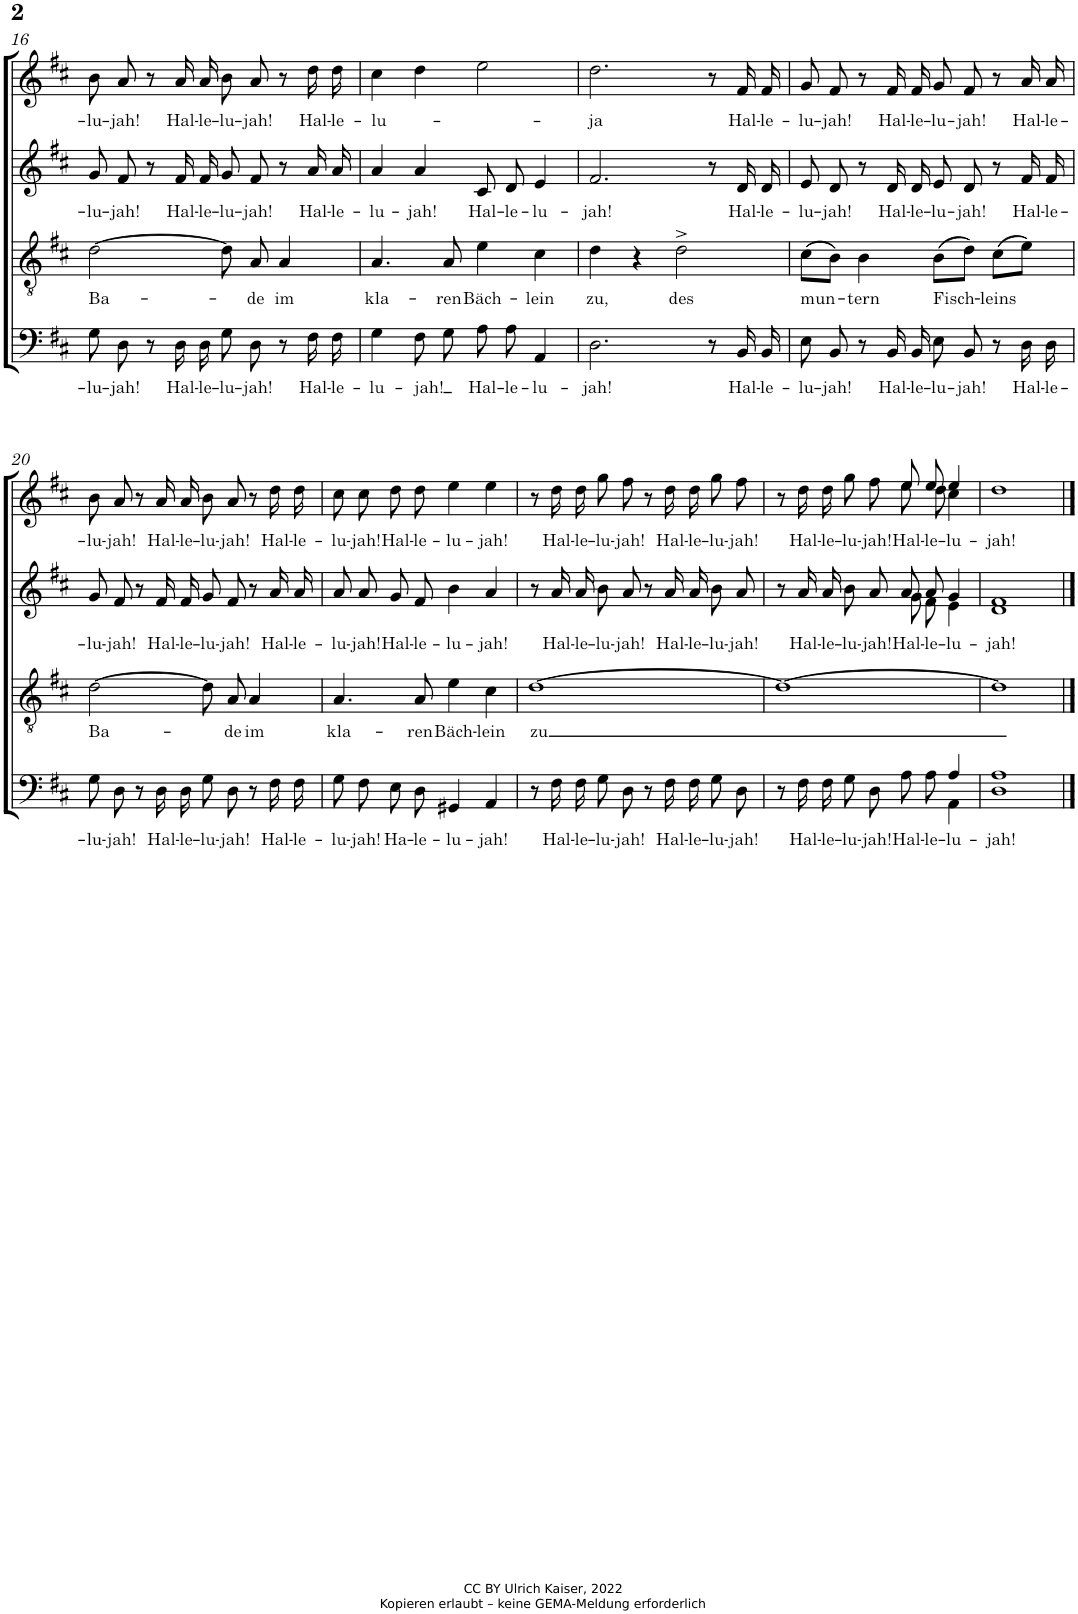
**kern	**text	**kern	**text	**kern	**text	**kern	**text
*part4	*part4	*part3	*part3	*part2	*part2	*part1	*part1
*staff4	*staff4	*staff3	*staff3	*staff2	*staff2	*staff1	*staff1
*I"B.	*	*I"T.	*	*I"A.	*	*I"S.	*
!!LO:PB:g=z
*clefF4	*	*clefGv2	*	*clefG2	*	*clefG2	*
*k[f#c#]	*	*k[f#c#]	*	*k[f#c#]	*	*k[f#c#]	*
*M4/4	*	*M4/4	*	*M4/4	*	*M4/4	*
*met(c)	*	*met(c)	*	*met(c)	*	*met(c)	*
=16	=16	=16	=16	=16	=16	=16	=16
!	!LO:LY:b	!	!LO:LY:b	!	!LO:LY:b	!	!LO:LY:b
8G\L	-lu-	[2d\	Ba-	8g/L	-lu-	8b/L	-lu-
!	!LO:LY:b	!	!	!	!LO:LY:b	!	!LO:LY:b
8D\J	-jah!	.	.	8f#/J	-jah!	8a/J	-jah!
8r	.	.	.	8r	.	8r	.
!	!LO:LY:b	!	!	!	!LO:LY:b	!	!LO:LY:b
16D\LL	Hal-	.	.	16f#/LL	Hal-	16a/LL	Hal-
!	!LO:LY:b	!	!	!	!LO:LY:b	!	!LO:LY:b
16D\JJ	-le-	.	.	16f#/JJ	-le-	16a/JJ	-le-
!	!LO:LY:b	!	!	!	!LO:LY:b	!	!LO:LY:b
8G\L	-lu-	8d\]	.	8g/L	-lu-	8b/L	-lu-
!	!LO:LY:b	!	!LO:LY:b	!	!LO:LY:b	!	!LO:LY:b
8D\J	-jah!	8A/	-de	8f#/J	-jah!	8a/J	-jah!
!	!	!	!LO:LY:b	!	!	!	!
8r	.	4A/	im	8r	.	8r	.
!	!LO:LY:b	!	!	!	!LO:LY:b	!	!LO:LY:b
16F#\LL	Hal-	.	.	16a/LL	Hal-	16dd\LL	Hal-
!	!LO:LY:b	!	!	!	!LO:LY:b	!	!LO:LY:b
16F#\JJ	-le-	.	.	16a/JJ	-le-	16dd\JJ	-le-
=17	=17	=17	=17	=17	=17	=17	=17
!	!LO:LY:b	!	!LO:LY:b	!	!LO:LY:b	!	!LO:LY:b
4G\	-lu-	4.A/	kla-	4a/	-lu-	4cc#\	-lu-
!	!LO:LY:b	!	!	!	!LO:LY:b	!	!
8F#\L	-jah!	.	.	4a/	-jah!	4dd\	.
!	!	!	!LO:LY:b	!	!	!	!
8G\J	.	8A/	-ren	.	.	.	.
!	!LO:LY:b	!	!LO:LY:b	!	!LO:LY:b	!	!
8A\L	Hal-	4e\	Bäch-	8c#/L	Hal-	2ee\	.
!	!LO:LY:b	!	!	!	!LO:LY:b	!	!
8A\J	-le-	.	.	8d/J	-le-	.	.
!	!LO:LY:b	!	!LO:LY:b	!	!LO:LY:b	!	!
4AA/	-lu-	4c#\	-lein	4e/	-lu-	.	.
=18	=18	=18	=18	=18	=18	=18	=18
!	!LO:LY:b	!	!LO:LY:b	!	!LO:LY:b	!	!LO:LY:b
2.D\	-jah!	4d\	zu,	2.f#/	-jah!	2.dd\	-ja
.	.	4r	.	.	.	.	.
!	!	!	!LO:LY:b	!	!	!	!
.	.	2d^\	des	.	.	.	.
8r	.	.	.	8r	.	8r	.
!	!LO:LY:b	!	!	!	!LO:LY:b	!	!LO:LY:b
16BB/LL	Hal-	.	.	16d/LL	Hal-	16f#/LL	Hal-
!	!LO:LY:b	!	!	!	!LO:LY:b	!	!LO:LY:b
16BB/JJ	-le-	.	.	16d/JJ	-le-	16f#/JJ	-le-
=19	=19	=19	=19	=19	=19	=19	=19
!	!LO:LY:b	!	!LO:LY:b	!	!LO:LY:b	!	!LO:LY:b
8E/L	-lu-	(8c#\L	mun-	8e/L	-lu-	8g/L	-lu-
!	!LO:LY:b	!	!	!	!LO:LY:b	!	!LO:LY:b
8BB/J	-jah!	8B\J)	.	8d/J	-jah!	8f#/J	-jah!
!	!	!	!LO:LY:b	!	!	!	!
8r	.	4B\	-tern	8r	.	8r	.
!	!LO:LY:b	!	!	!	!LO:LY:b	!	!LO:LY:b
16BB/LL	Hal-	.	.	16d/LL	Hal-	16f#/LL	Hal-
!	!LO:LY:b	!	!	!	!LO:LY:b	!	!LO:LY:b
16BB/JJ	-le-	.	.	16d/JJ	-le-	16f#/JJ	-le-
!	!LO:LY:b	!	!LO:LY:b	!	!LO:LY:b	!	!LO:LY:b
8E/L	-lu-	(8B\L	Fisch-	8e/L	-lu-	8g/L	-lu-
!	!LO:LY:b	!	!	!	!LO:LY:b	!	!LO:LY:b
8BB/J	-jah!	8d\J)	.	8d/J	-jah!	8f#/J	-jah!
!	!	!	!LO:LY:b	!	!	!	!
8r	.	(8c#\L	-leins	8r	.	8r	.
!	!LO:LY:b	!	!	!	!LO:LY:b	!	!LO:LY:b
16D\LL	Hal-	8e\J)	.	16f#/LL	Hal-	16a/LL	Hal-
!	!LO:LY:b	!	!	!	!LO:LY:b	!	!LO:LY:b
16D\JJ	-le-	.	.	16f#/JJ	-le-	16a/JJ	-le-
!!LO:LB:g=z
=20	=20	=20	=20	=20	=20	=20	=20
!	!LO:LY:b	!	!LO:LY:b	!	!LO:LY:b	!	!LO:LY:b
8G\L	-lu-	[2d\	Ba-	8g/L	-lu-	8b/L	-lu-
!	!LO:LY:b	!	!	!	!LO:LY:b	!	!LO:LY:b
8D\J	-jah!	.	.	8f#/J	-jah!	8a/J	-jah!
8r	.	.	.	8r	.	8r	.
!	!LO:LY:b	!	!	!	!LO:LY:b	!	!LO:LY:b
16D\LL	Hal-	.	.	16f#/LL	Hal-	16a/LL	Hal-
!	!LO:LY:b	!	!	!	!LO:LY:b	!	!LO:LY:b
16D\JJ	-le-	.	.	16f#/JJ	-le-	16a/JJ	-le-
!	!LO:LY:b	!	!	!	!LO:LY:b	!	!LO:LY:b
8G\L	-lu-	8d\]	.	8g/L	-lu-	8b/L	-lu-
!	!LO:LY:b	!	!LO:LY:b	!	!LO:LY:b	!	!LO:LY:b
8D\J	-jah!	8A/	-de	8f#/J	-jah!	8a/J	-jah!
!	!	!	!LO:LY:b	!	!	!	!
8r	.	4A/	im	8r	.	8r	.
!	!LO:LY:b	!	!	!	!LO:LY:b	!	!LO:LY:b
16F#\LL	Hal-	.	.	16a/LL	Hal-	16dd\LL	Hal-
!	!LO:LY:b	!	!	!	!LO:LY:b	!	!LO:LY:b
16F#\JJ	-le-	.	.	16a/JJ	-le-	16dd\JJ	-le-
=21	=21	=21	=21	=21	=21	=21	=21
!	!LO:LY:b	!	!LO:LY:b	!	!LO:LY:b	!	!LO:LY:b
8G\L	-lu-	4.A/	kla-	8a/L	-lu-	8cc#\L	-lu-
!	!LO:LY:b	!	!	!	!LO:LY:b	!	!LO:LY:b
8F#\J	-jah!	.	.	8a/J	-jah!	8cc#\J	-jah!
!	!LO:LY:b	!	!	!	!LO:LY:b	!	!LO:LY:b
8E\L	Ha-	.	.	8g/L	Hal-	8dd\L	Hal-
!	!LO:LY:b	!	!LO:LY:b	!	!LO:LY:b	!	!LO:LY:b
8D\J	-le-	8A/	-ren	8f#/J	-le-	8dd\J	-le-
!	!LO:LY:b	!	!LO:LY:b	!	!LO:LY:b	!	!LO:LY:b
4GG#X/	-lu-	4e\	Bäch-	4b\	-lu-	4ee\	-lu-
!	!LO:LY:b	!	!LO:LY:b	!	!LO:LY:b	!	!LO:LY:b
4AA/	-jah!	4c#\	-lein	4a/	-jah!	4ee\	-jah!
=22	=22	=22	=22	=22	=22	=22	=22
!	!	!	!LO:LY:b	!	!	!	!
8r	.	[1d	zu	8r	.	8r	.
!	!LO:LY:b	!	!	!	!LO:LY:b	!	!LO:LY:b
16F#\LL	Hal-	.	.	16a/LL	Hal-	16dd\LL	Hal-
!	!LO:LY:b	!	!	!	!LO:LY:b	!	!LO:LY:b
16F#\JJ	-le-	.	.	16a/JJ	-le-	16dd\JJ	-le-
!	!LO:LY:b	!	!	!	!LO:LY:b	!	!LO:LY:b
8G\L	-lu-	.	.	8b/L	-lu-	8gg\L	-lu-
!	!LO:LY:b	!	!	!	!LO:LY:b	!	!LO:LY:b
8D\J	-jah!	.	.	8a/J	-jah!	8ff#\J	-jah!
8r	.	.	.	8r	.	8r	.
!	!LO:LY:b	!	!	!	!LO:LY:b	!	!LO:LY:b
16F#\LL	Hal-	.	.	16a/LL	Hal-	16dd\LL	Hal-
!	!LO:LY:b	!	!	!	!LO:LY:b	!	!LO:LY:b
16F#\JJ	-le-	.	.	16a/JJ	-le-	16dd\JJ	-le-
!	!LO:LY:b	!	!	!	!LO:LY:b	!	!LO:LY:b
8G\L	-lu-	.	.	8b/L	-lu-	8gg\L	-lu-
!	!LO:LY:b	!	!	!	!LO:LY:b	!	!LO:LY:b
8D\J	-jah!	.	.	8a/J	-jah!	8ff#\J	-jah!
=23	=23	=23	=23	=23	=23	=23	=23
*^	*	*	*	*^	*	*^	*
8r	2.ryy	.	1d_	.	8r	2ryy	.	8r	2ryy	.
!	!	!LO:LY:b	!	!	!	!	!LO:LY:b	!	!	!LO:LY:b
16F#\LL	.	Hal-	.	.	16a/LL	.	Hal-	16dd\LL	.	Hal-
!	!	!LO:LY:b	!	!	!	!	!LO:LY:b	!	!	!LO:LY:b
16F#\JJ	.	-le-	.	.	16a/JJ	.	-le-	16dd\JJ	.	-le-
!	!	!LO:LY:b	!	!	!	!	!LO:LY:b	!	!	!LO:LY:b
8G\L	.	-lu-	.	.	8b/L	.	-lu-	8gg\L	.	-lu-
!	!	!LO:LY:b	!	!	!	!	!LO:LY:b	!	!	!LO:LY:b
8D\J	.	-jah!	.	.	8a/J	.	-jah!	8ff#\J	.	-jah!
!	!	!LO:LY:b	!	!	!	!	!LO:LY:b	!	!	!LO:LY:b
8A\L	.	Hal-	.	.	8a/L	8g\L	Hal-	8ee/L	8ee\L	Hal-
!	!	!LO:LY:b	!	!	!	!	!LO:LY:b	!	!	!LO:LY:b
8A\J	.	-le-	.	.	8a/J	8f#\J	le-	8ee/J	8dd\J	le-
!	!	!LO:LY:b	!	!	!	!	!LO:LY:b	!	!	!LO:LY:b
4A/	4AA\	-lu-	.	.	4g/	4e\	-lu-	4ee/	4cc#\	-lu-
=24	=24	=24	=24	=24	=24	=24	=24	=24	=24	=24
!	!	!LO:LY:b	!	!	!	!	!LO:LY:b	!	!	!LO:LY:b
*	*	*	*	*	*v	*v	*	*	*	*
*	*	*	*	*	*	*	*v	*v	*
1A	1D	-jah!	1d]	.	1d 1f#	-jah!	1dd	-jah!
*v	*v	*	*	*	*	*	*	*
==	==	==	==	==	==	==	==
*-	*-	*-	*-	*-	*-	*-	*-
